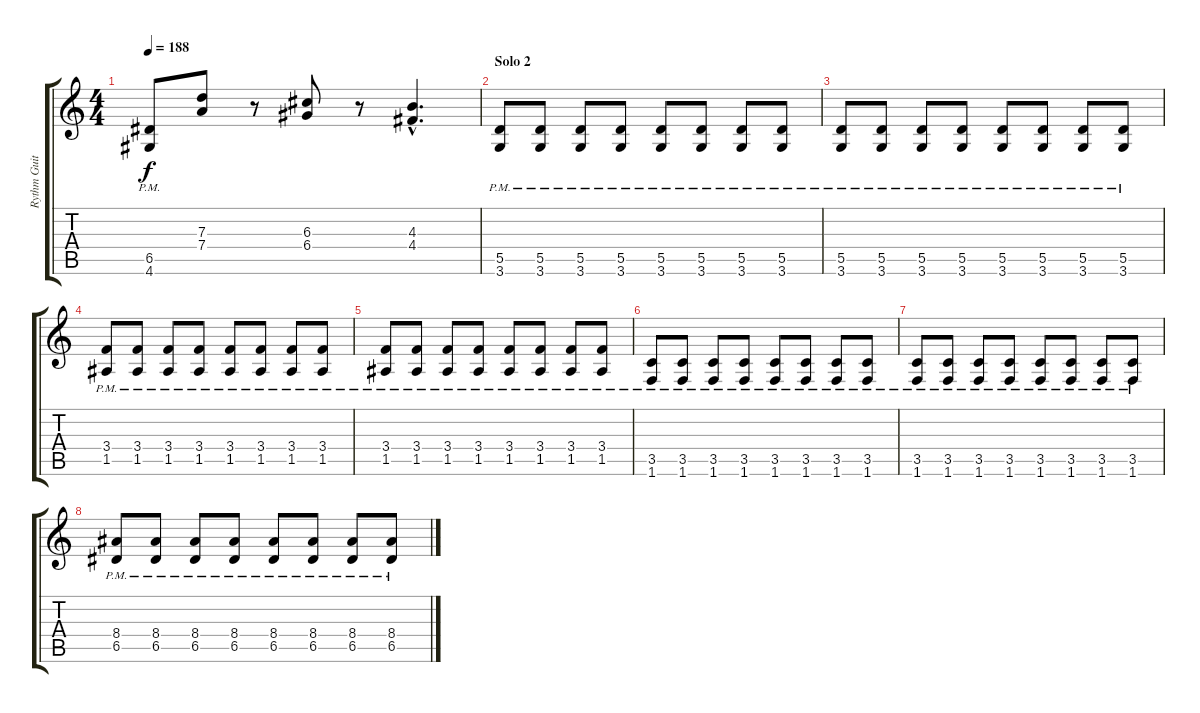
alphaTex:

\track ("Rythm Guitar 1" "Rythm Guit") {instrument distortionguitar}
\staff {score tabs}
\tuning (E4 B3 G3 D3 A2 E2) {hide}
\ts (4 4)
\tempo 188
\clef g2
\ks c
(6.5{pm} 4.6{pm}).8{dy f} (7.3 7.4).8 r.8 (6.3 6.4).8 r.8 (4.3{hac} 4.4{hac}).4{d} |
\section ("" "Solo 2")
(5.5{pm} 3.6{pm}).8 (5.5{pm} 3.6{pm}).8 (5.5{pm} 3.6{pm}).8 (5.5{pm} 3.6{pm}).8 (5.5{pm} 3.6{pm}).8 (5.5{pm} 3.6{pm}).8 (5.5{pm} 3.6{pm}).8 (5.5{pm} 3.6{pm}).8 |
(5.5{pm} 3.6{pm}).8 (5.5{pm} 3.6{pm}).8 (5.5{pm} 3.6{pm}).8 (5.5{pm} 3.6{pm}).8 (5.5{pm} 3.6{pm}).8 (5.5{pm} 3.6{pm}).8 (5.5{pm} 3.6{pm}).8 (5.5{pm} 3.6{pm}).8 |
(3.4{pm} 1.5{pm}).8 (3.4{pm} 1.5{pm}).8 (3.4{pm} 1.5{pm}).8 (3.4{pm} 1.5{pm}).8 (3.4{pm} 1.5{pm}).8 (3.4{pm} 1.5{pm}).8 (3.4{pm} 1.5{pm}).8 (3.4{pm} 1.5{pm}).8 |
(3.4{pm} 1.5{pm}).8 (3.4{pm} 1.5{pm}).8 (3.4{pm} 1.5{pm}).8 (3.4{pm} 1.5{pm}).8 (3.4{pm} 1.5{pm}).8 (3.4{pm} 1.5{pm}).8 (3.4{pm} 1.5{pm}).8 (3.4{pm} 1.5{pm}).8 |
(3.5{pm} 1.6{pm}).8 (3.5{pm} 1.6{pm}).8 (3.5{pm} 1.6{pm}).8 (3.5{pm} 1.6{pm}).8 (3.5{pm} 1.6{pm}).8 (3.5{pm} 1.6{pm}).8 (3.5{pm} 1.6{pm}).8 (3.5{pm} 1.6{pm}).8 |
(3.5{pm} 1.6{pm}).8 (3.5{pm} 1.6{pm}).8 (3.5{pm} 1.6{pm}).8 (3.5{pm} 1.6{pm}).8 (3.5{pm} 1.6{pm}).8 (3.5{pm} 1.6{pm}).8 (3.5{pm} 1.6{pm}).8 (3.5{pm} 1.6{pm}).8 |
(8.4{pm} 6.5{pm}).8 (8.4{pm} 6.5{pm}).8 (8.4{pm} 6.5{pm}).8 (8.4{pm} 6.5{pm}).8 (8.4{pm} 6.5{pm}).8 (8.4{pm} 6.5{pm}).8 (8.4{pm} 6.5{pm}).8 (8.4{pm} 6.5{pm}).8
